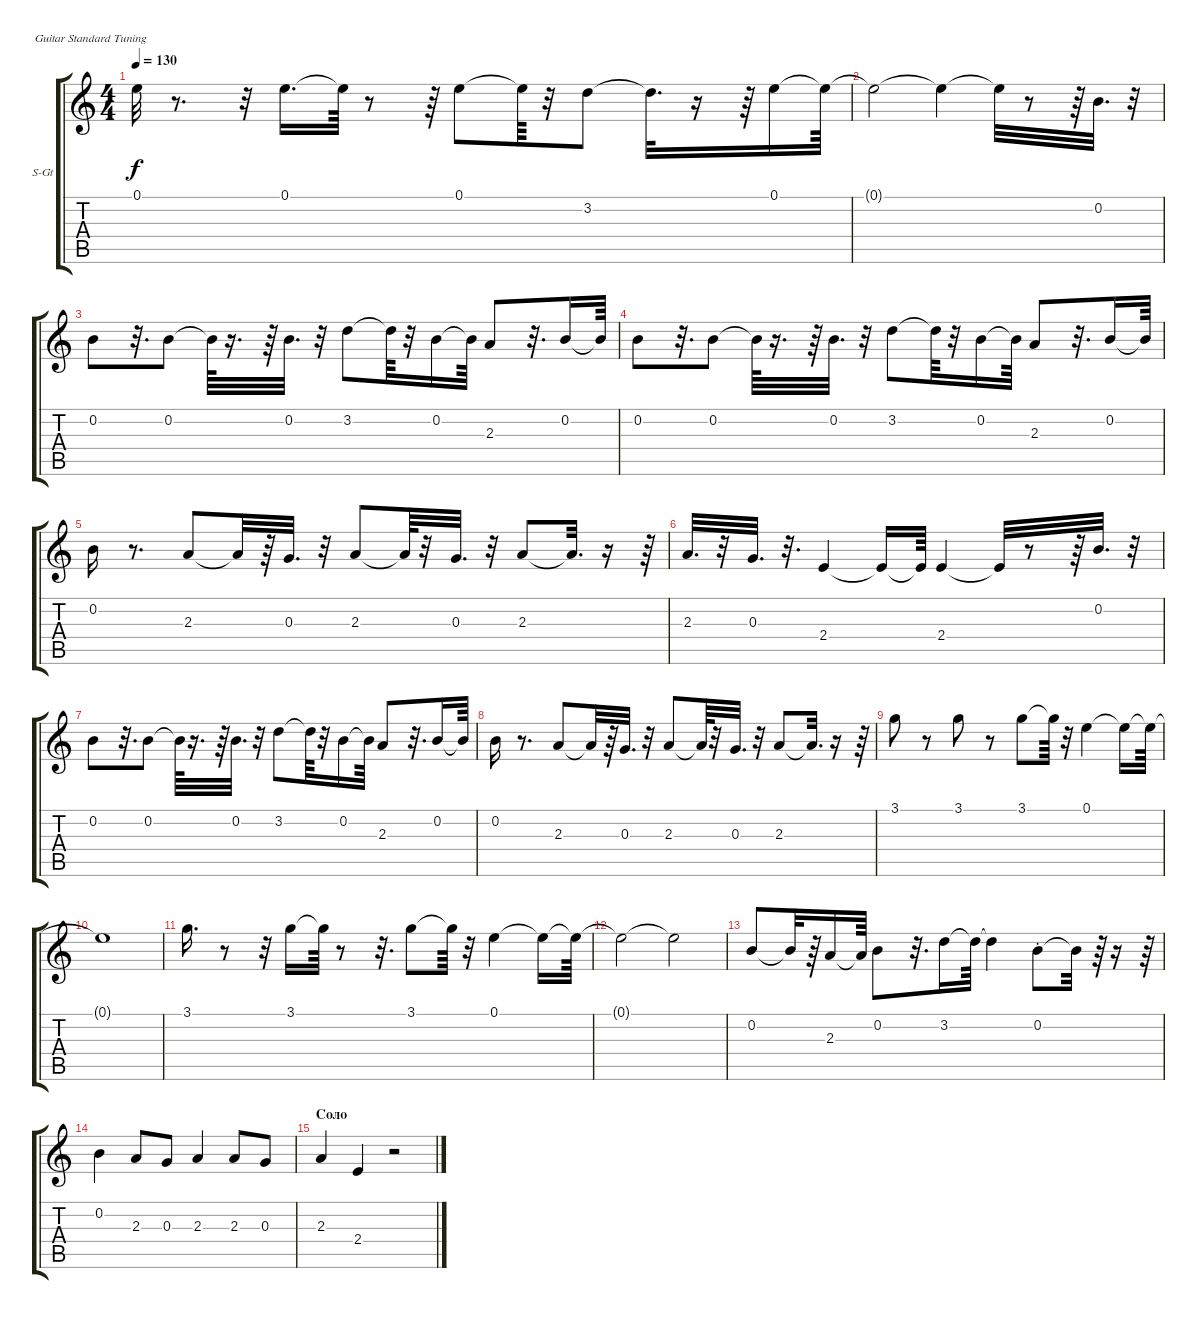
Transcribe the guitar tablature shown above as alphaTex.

\defaultSystemsLayout 4
\bracketExtendMode groupsimilarinstruments
\firstSystemTrackNameOrientation horizontal
\otherSystemsTrackNameOrientation horizontal
\track ("В. Бутусов (вокал)" "S-Gt") {instrument acousticguitarsteel}
\staff {score tabs}
\tuning (E4 B3 G3 D3 A2 E2)
\ts (4 4)
\tempo 130
\clef g2
\ks c
0.1{t}.32{dy f} r.8{d} r.32 0.1.16{d} 0.1{t}.64 r.8 r.64 0.1.8 0.1{t}.64 r.32 3.2.8 3.2{t}.32{d} r.16 r.64 0.1.16 0.1{t}.64 |
0.1{t}.2 0.1{t}.4 0.1{t}.32 r.8 r.64 0.2.32{d} r.32 |
0.2.8 r.32{d} 0.2.8 0.2{t}.64 r.16{d} r.64 0.2.32{d} r.32 3.2.8 3.2{t}.64 r.32 0.2.16 0.2{t}.64 2.3.8 r.32{d} 0.2.16 0.2{t}.64 |
0.2.8 r.32{d} 0.2.8 0.2{t}.64 r.16{d} r.64 0.2.32{d} r.32 3.2.8 3.2{t}.64 r.32 0.2.16 0.2{t}.64 2.3.8 r.32{d} 0.2.16 0.2{t}.64 |
0.2.16 r.8{d} 2.3.8 2.3{t}.32 r.64 0.3.32{d} r.32 2.3.8 2.3{t}.64 r.32 0.3.32{d} r.32 2.3.8 2.3{t}.32{d} r.16 r.64 |
2.3.32{d} r.32 0.3.32{d} r.32{d} 2.4.4 2.4{t}.16 2.4{t}.64 2.4.4 2.4{t}.32 r.8 r.64 0.2.32{d} r.32 |
0.2.8 r.32{d} 0.2.8 0.2{t}.64 r.16{d} r.64 0.2.32{d} r.32 3.2.8 3.2{t}.64 r.32 0.2.16 0.2{t}.64 2.3.8 r.32{d} 0.2.16 0.2{t}.64 |
0.2.16 r.8{d} 2.3.8 2.3{t}.32 r.64 0.3.32{d} r.32 2.3.8 2.3{t}.64 r.32 0.3.32{d} r.32 2.3.8 2.3{t}.32{d} r.16 r.64 |
3.1.8 r.8 3.1.8 r.8 3.1.8 3.1{t}.64 r.32 0.1.4 0.1{t}.16 0.1{t}.64 |
0.1{t}.1 |
3.1.16{d} r.8 r.32 3.1.16 3.1{t}.64 r.8 r.32{d} 3.1.8 3.1{t}.64 r.32 0.1.4 0.1{t}.16 0.1{t}.64 |
0.1{t}.2 0.1{t}.2 |
0.2.8 0.2{t}.32 r.64 2.3.16 2.3{t}.64 0.2.8 r.32{d} 3.2.16 3.2{t}.64 3.2{t}.4 0.2{st}.8 0.2{t}.32 r.64 r.16 r.64 |
0.2.4 2.3.8 0.3.8 2.3.4 2.3.8 0.3.8 |
\section ("" "Соло")
2.3.4 2.4.4 r.2
